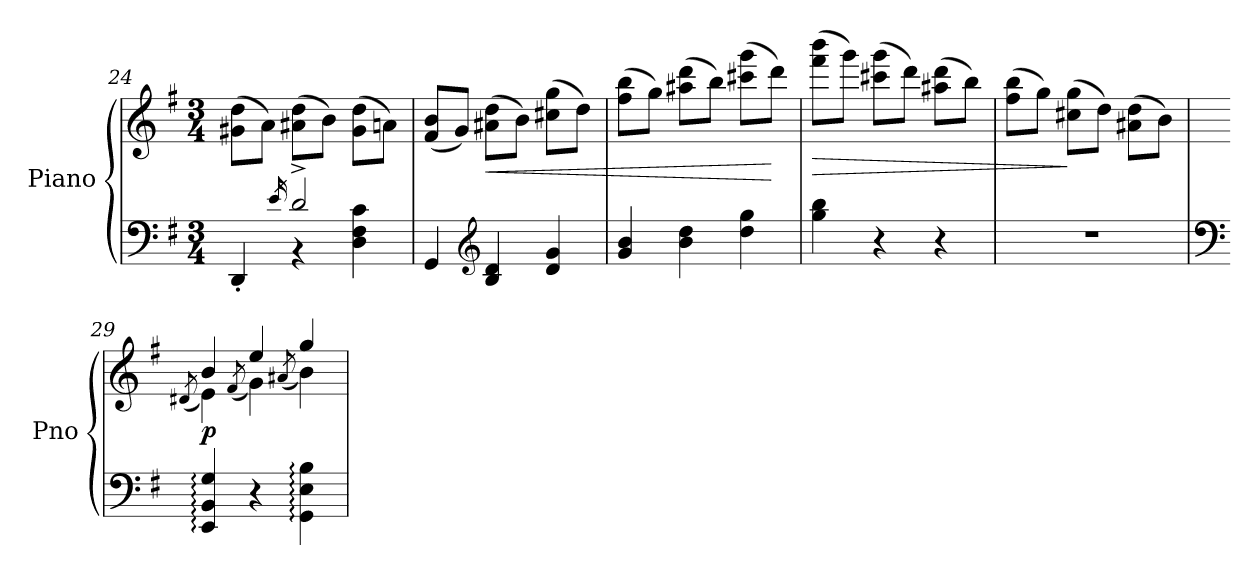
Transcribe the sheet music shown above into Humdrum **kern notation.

**kern	**kern	**dynam
*part1	*part1	*part1
*staff2	*staff1	*staff1/2
*I"Piano	*	*
*I'Pno	*	*
*clefF4	*clefG2	*
*k[f#]	*k[f#]	*
*M3/4	*M3/4	*
=24	=24	=24
*^	*^	*
4DD'/	4ryy	(8g#X\ 8dd\L	4ryy	.
.	.	8a\J)	.	.
16qe/	.	.	.	.
2d^/	4r	(8a#X\ 8dd\L	2ryy	.
.	.	8b\J)	.	.
.	4D\ 4F#\ 4c\	(8g#\ 8dd\L	.	.
.	.	8an\J)	.	.
*v	*v	*	*	*
*	*v	*v	*
!!LO:LB:g=z
=25	=25	=25
4GG/	(8f#/ 8b/L	.
.	8g/J)	.
*clefG2	*	*
!	!	!LO:HP:b
4B/ 4d/	(8a#X\ 8dd\L	<
.	8b\J)	.
4d/ 4g/	(8cc#X\ 8gg\L	.
.	8dd\J)	.
=26	=26	=26
4g/ 4b/	(8ff#\ 8bb\L	.
.	8gg\J)	.
4b\ 4dd\	(8aa#X\ 8ddd\L	.
.	8bb\J)	.
4dd\ 4gg\	(8ccc#X\ 8ggg\L	.
.	8ddd\J)	[
=27	=27	=27
!	!	!LO:HP:b
4gg\ 4bb\	(8fff#\ 8bbb\L	>
.	8ggg\J)	.
4r	(8ccc#X\ 8ggg\L	.
.	8ddd\J)	.
4r	(8aa#X\ 8ddd\L	.
.	8bb\J)	.
=28	=28	=28
2.r	(8ff#\ 8bb\L	.
.	8gg\J)	.
.	(8cc#X\ 8gg\L	]
.	8dd\J)	.
.	(8a#X\ 8dd\L	.
.	8b\J)	.
=29	=29	=29
*clefF4	*	*
*	*^	*
.	.	(8qd#X/	.
!	!	!	!LO:DY:b
4EE/: 4BB/: 4G/:	4b/	4e\)	p
.	.	(8qf#/	.
4r	4ee/	4g\)	.
.	.	(8qa#X/	.
4GG\: 4E\: 4B\:	4gg/	4b\)	.
*	*v	*v	*
=	=	=
*-	*-	*-
